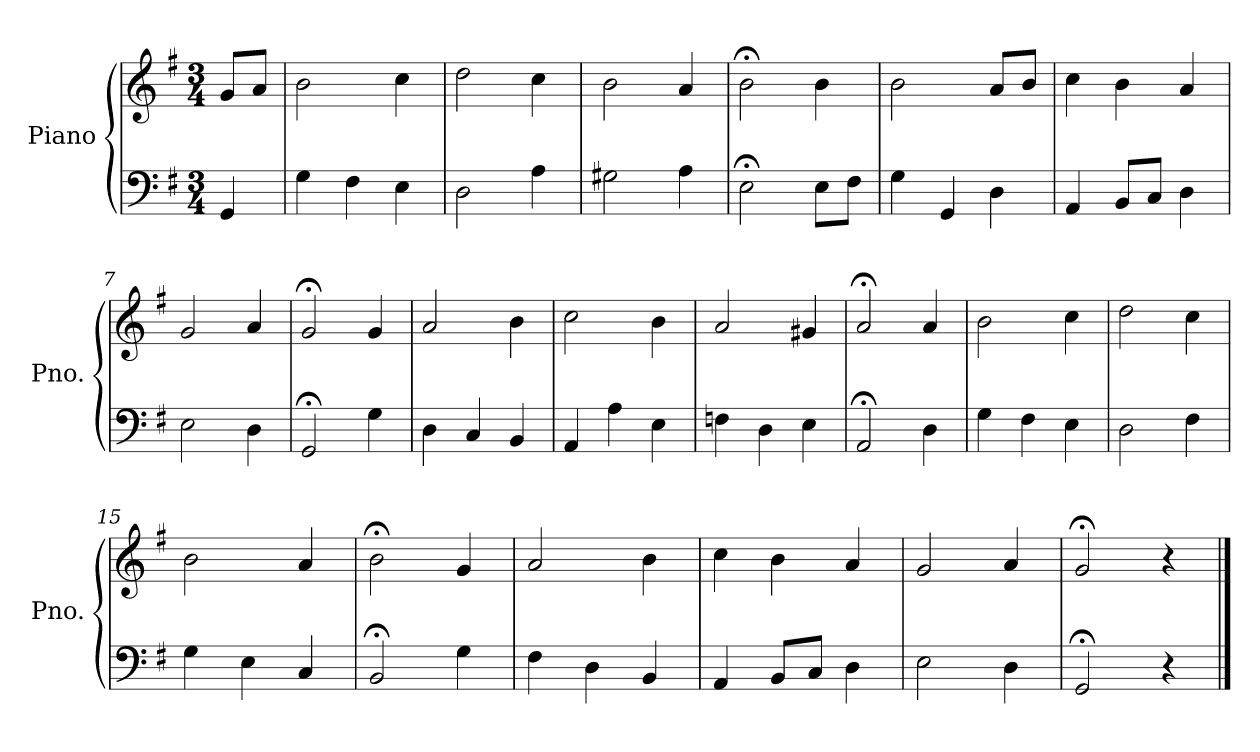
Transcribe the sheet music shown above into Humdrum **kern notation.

**kern	**kern
*part1	*part1
*staff2	*staff1
*I"Piano	*
*I'Pno.	*
*clefF4	*clefG2
*k[f#]	*k[f#]
*M3/4	*M3/4
=	=
4GG/	8g/L
.	8a/J
=1	=1
4G\	2b\
4F#\	.
4E\	4cc\
=2	=2
2D\	2dd\
4A\	4cc\
=3	=3
2G#X\	2b\
4A\	4a/
=4	=4
2E;<\	2b;<\
8E\L	4b\
8F#\J	.
=5	=5
4G\	2b\
4GG/	.
4D\	8a/L
.	8b/J
=6	=6
4AA/	4cc\
8BB/L	4b\
8C/J	.
4D\	4a/
=7	=7
2E\	2g/
4D\	4a/
=8	=8
2GG;</	2g;</
4G\	4g/
!!LO:LB:g=z
=9	=9
4D\	2a/
4C/	.
4BB/	4b\
=10	=10
4AA/	2cc\
4A\	.
4E\	4b\
=11	=11
4Fn\	2a/
4D\	.
4E\	4g#X/
=12	=12
2AA;</	2a;</
4D\	4a/
=13	=13
4G\	2b\
4F#\	.
4E\	4cc\
=14	=14
2D\	2dd\
4F#\	4cc\
=15	=15
4G\	2b\
4E\	.
4C/	4a/
=16	=16
2BB;</	2b;<\
4G\	4g/
=17	=17
4F#\	2a/
4D\	.
4BB/	4b\
=18	=18
4AA/	4cc\
8BB/L	4b\
8C/J	.
4D\	4a/
!!LO:LB:g=z
=19	=19
2E\	2g/
4D\	4a/
=20	=20
2GG;</	2g;</
4r	4r
==	==
*-	*-
